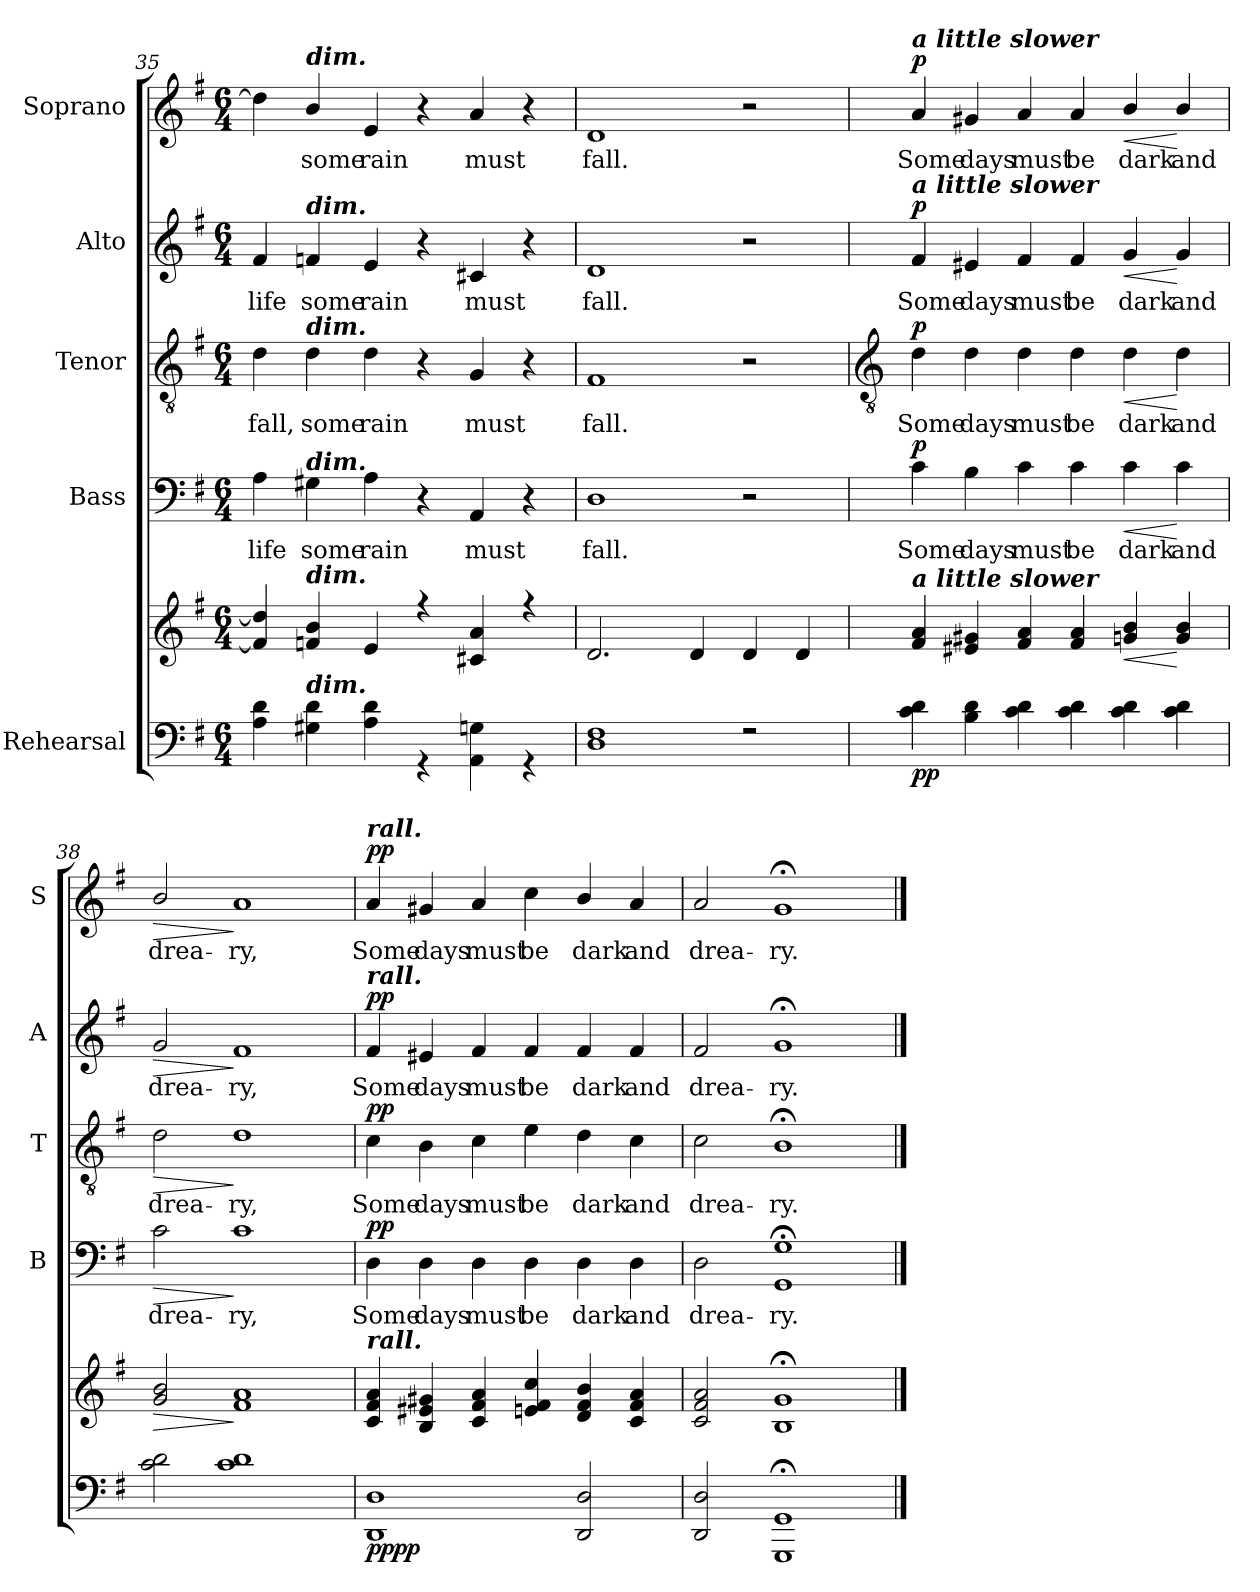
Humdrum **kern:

**kern	**kern	**dynam	**kern	**text	**dynam	**kern	**text	**dynam	**kern	**text	**dynam	**kern	**text	**dynam
*part5	*part5	*part5	*part4	*part4	*part4	*part3	*part3	*part3	*part2	*part2	*part2	*part1	*part1	*part1
*staff6	*staff5	*staff5/6	*staff4	*staff4	*staff4	*staff3	*staff3	*staff3	*staff2	*staff2	*staff2	*staff1	*staff1	*staff1
*I"Rehearsal	*	*	*I"Bass	*	*	*I"Tenor	*	*	*I"Alto	*	*	*I"Soprano	*	*
*	*	*	*I'B	*	*	*I'T	*	*	*I'A	*	*	*I'S	*	*
*clefF4	*clefG2	*	*clefF4	*	*	*clefGv2	*	*	*clefG2	*	*	*clefG2	*	*
*k[f#]	*k[f#]	*	*k[f#]	*	*	*k[f#]	*	*	*k[f#]	*	*	*k[f#]	*	*
*G:	*G:	*	*G:	*	*	*G:	*	*	*G:	*	*	*G:	*	*
*M6/4	*M6/4	*	*M6/4	*	*	*M6/4	*	*	*M6/4	*	*	*M6/4	*	*
=35	=35	=35	=35	=35	=35	=35	=35	=35	=35	=35	=35	=35	=35	=35
*	*^	*	*	*	*	*	*	*	*	*	*	*	*	*
!LO:N:vis=1	!	!LO:N:vis=1	!	!	!LO:LY:b	!	!	!LO:LY:b	!	!	!LO:LY:b	!	!	!	!
*^	*	*	*	*	*	*	*	*	*	*	*	*	*	*	*
1.ryy	4A 4d	4f#] 4dd]	1.ryy	.	4A	life	.	4d	fall,	.	4f#	life	.	4dd]	.	.
!	!	!	!	!	!	!	!	!	!	!	!	!	!	!LO:TX:a:Bi:t=dim.	!	!
!	!	!	!	!	!	!	!	!	!	!	!LO:TX:a:Bi:t=dim.	!	!	!	!	!
!	!	!	!	!	!	!	!	!LO:TX:a:Bi:t=dim.	!	!	!	!	!	!	!	!
!	!	!	!	!	!LO:TX:a:Bi:t=dim.	!	!	!	!	!	!	!	!	!	!	!
!	!	!LO:TX:a:Bi:t=dim.	!	!	!	!	!	!	!	!	!	!	!	!	!	!
!	!LO:TX:a:Bi:t=dim.	!	!	!	!	!	!	!	!	!	!	!	!	!	!	!
!	!	!	!	!	!	!LO:LY:b	!	!	!LO:LY:b	!	!	!LO:LY:b	!	!	!LO:LY:b	!
.	4G#X 4d	4fn/ 4b/	.	.	4G#X	some	.	4d	some	.	4fn	some	.	4b/	some	.
!	!	!	!	!	!	!LO:LY:b	!	!	!LO:LY:b	!	!	!LO:LY:b	!	!	!LO:LY:b	!
.	4A 4d	4e	.	.	4A	rain	.	4d	rain	.	4e	rain	.	4e	rain	.
.	4r	4r	.	.	4r	.	.	4r	.	.	4r	.	.	4r	.	.
!	!	!	!	!	!	!LO:LY:b	!	!	!LO:LY:b	!	!	!LO:LY:b	!	!	!LO:LY:b	!
.	4AA 4Gn	4c#X 4a	.	.	4AA	must	.	4G	must	.	4c#X	must	.	4a	must	.
.	4r	4r	.	.	4r	.	.	4r	.	.	4r	.	.	4r	.	.
=36	=36	=36	=36	=36	=36	=36	=36	=36	=36	=36	=36	=36	=36	=36	=36	=36
!	!LO:N:vis=1	!	!	!	!	!LO:LY:b	!	!	!LO:LY:b	!	!	!LO:LY:b	!	!	!LO:LY:b	!
1D/ 1F#/	1.ryy	2.d	1.ryy	.	1D	fall.	.	1F#	fall.	.	1d	fall.	.	1d	fall.	.
.	.	4d	.	.	.	.	.	.	.	.	.	.	.	.	.	.
2r	.	4d	.	.	2r	.	.	2r	.	.	2r	.	.	2r	.	.
.	.	4d	.	.	.	.	.	.	.	.	.	.	.	.	.	.
*v	*v	*	*	*	*	*	*	*	*	*	*	*	*	*	*	*
*	*v	*v	*	*	*	*	*	*	*	*	*	*	*	*	*
!!LO:LB:g=z
=37	=37	=37	=37	=37	=37	=37	=37	=37	=37	=37	=37	=37	=37	=37
*	*	*	*	*	*	*clefGv2	*	*	*	*	*	*	*	*
!	!	!	!	!	!	!	!	!	!	!	!	!LO:TX:a:Bi:t=a little slower	!	!
!	!	!	!	!	!	!	!	!	!LO:TX:a:Bi:t=a little slower	!	!	!	!	!
!	!LO:TX:a:Bi:t=a little slower	!	!	!	!	!	!	!	!	!	!	!	!	!
!	!	!LO:DY:b=2	!	!LO:LY:b	!	!	!LO:LY:b	!	!	!LO:LY:b	!	!	!LO:LY:b	!
!	!	!LO:DY:n=1:b	!	!	!LO:DY:b	!	!	!LO:DY:b	!	!	!LO:DY:b	!	!	!LO:DY:b
4c 4d	4f# 4a	p p	4c	Some	p	4d	Some	p	4f#	Some	p	4a	Some	p
!	!	!	!	!LO:LY:b	!	!	!LO:LY:b	!	!	!LO:LY:b	!	!	!LO:LY:b	!
4B 4d	4e#X 4g#X	.	4B	days	.	4d	days	.	4e#X	days	.	4g#X	days	.
!	!	!	!	!LO:LY:b	!	!	!LO:LY:b	!	!	!LO:LY:b	!	!	!LO:LY:b	!
4c 4d	4f# 4a	.	4c	must	.	4d	must	.	4f#	must	.	4a	must	.
!	!	!	!	!LO:LY:b	!	!	!LO:LY:b	!	!	!LO:LY:b	!	!	!LO:LY:b	!
4c 4d	4f# 4a	.	4c	be	.	4d	be	.	4f#	be	.	4a	be	.
!	!	!LO:HP:b	!	!LO:LY:b	!LO:HP:b	!	!LO:LY:b	!LO:HP:b	!	!LO:LY:b	!LO:HP:b	!	!LO:LY:b	!LO:HP:b
4c 4d	4gn/ 4b/	<	4c	dark	<	4d	dark	<	4g/	dark	<	4b/	dark	<
!	!	!	!	!LO:LY:b	!	!	!LO:LY:b	!	!	!LO:LY:b	!	!	!LO:LY:b	!
4c 4d	4g/ 4b/	[	4c	and	[	4d	and	[	4g/	and	[	4b/	and	[
=38	=38	=38	=38	=38	=38	=38	=38	=38	=38	=38	=38	=38	=38	=38
!	!	!LO:HP:b	!	!LO:LY:b	!LO:HP:b	!	!LO:LY:b	!LO:HP:b	!	!LO:LY:b	!LO:HP:b	!	!LO:LY:b	!LO:HP:b
2c 2d	2g/ 2b/	>	2c	drea-	>	2d	drea-	>	2g/	drea-	>	2b/	drea-	>
!	!	!	!	!LO:LY:b	!	!	!LO:LY:b	!	!	!LO:LY:b	!	!	!LO:LY:b	!
1c 1d	1f# 1a	]	1c	-ry,	]	1d	-ry,	]	1f#	-ry,	]	1a	-ry,	]
=39	=39	=39	=39	=39	=39	=39	=39	=39	=39	=39	=39	=39	=39	=39
!	!	!	!	!	!	!	!	!	!	!	!	!LO:TX:a:Bi:t=rall.	!	!
!	!	!	!	!	!	!	!	!	!LO:TX:a:Bi:t=rall.	!	!	!	!	!
!	!LO:TX:a:Bi:t=rall.	!	!	!	!	!	!	!	!	!	!	!	!	!
!	!	!LO:DY:b=2	!	!LO:LY:b	!	!	!LO:LY:b	!	!	!LO:LY:b	!	!	!LO:LY:b	!
!	!	!LO:DY:n=1:b	!	!	!LO:DY:b	!	!	!LO:DY:b	!	!	!LO:DY:b	!	!	!LO:DY:b
1DD 1D	4c 4f# 4a	pp pp	4D	Some	pp	4c	Some	pp	4f#	Some	pp	4a	Some	pp
!	!	!	!	!LO:LY:b	!	!	!LO:LY:b	!	!	!LO:LY:b	!	!	!LO:LY:b	!
.	4B 4e#X 4g#X	.	4D	days	.	4B	days	.	4e#X	days	.	4g#X	days	.
!	!	!	!	!LO:LY:b	!	!	!LO:LY:b	!	!	!LO:LY:b	!	!	!LO:LY:b	!
.	4c 4f# 4a	.	4D	must	.	4c	must	.	4f#	must	.	4a	must	.
!	!	!	!	!LO:LY:b	!	!	!LO:LY:b	!	!	!LO:LY:b	!	!	!LO:LY:b	!
.	4en 4f# 4cc	.	4D	be	.	4e	be	.	4f#	be	.	4cc	be	.
!	!	!	!	!LO:LY:b	!	!	!LO:LY:b	!	!	!LO:LY:b	!	!	!LO:LY:b	!
2DD 2D	4d/ 4f#/ 4b/	.	4D	dark	.	4d	dark	.	4f#/	dark	.	4b/	dark	.
!	!	!	!	!LO:LY:b	!	!	!LO:LY:b	!	!	!LO:LY:b	!	!	!LO:LY:b	!
.	4c 4f# 4a	.	4D	and	.	4c	and	.	4f#	and	.	4a	and	.
=40	=40	=40	=40	=40	=40	=40	=40	=40	=40	=40	=40	=40	=40	=40
!	!	!	!	!LO:LY:b	!	!	!LO:LY:b	!	!	!LO:LY:b	!	!	!LO:LY:b	!
2DD 2D	2c 2f# 2a	.	2D	drea-	.	2c	drea-	.	2f#	drea-	.	2a	drea-	.
!	!	!	!	!LO:LY:b	!	!	!LO:LY:b	!	!	!LO:LY:b	!	!	!LO:LY:b	!
1GGG;< 1GG;<	1B;< 1g;<	.	1GG;< 1G;<	-ry.	.	1B;<	-ry.	.	1g;<	-ry.	.	1g;<	-ry.	.
==	==	==	==	==	==	==	==	==	==	==	==	==	==	==
*-	*-	*-	*-	*-	*-	*-	*-	*-	*-	*-	*-	*-	*-	*-
